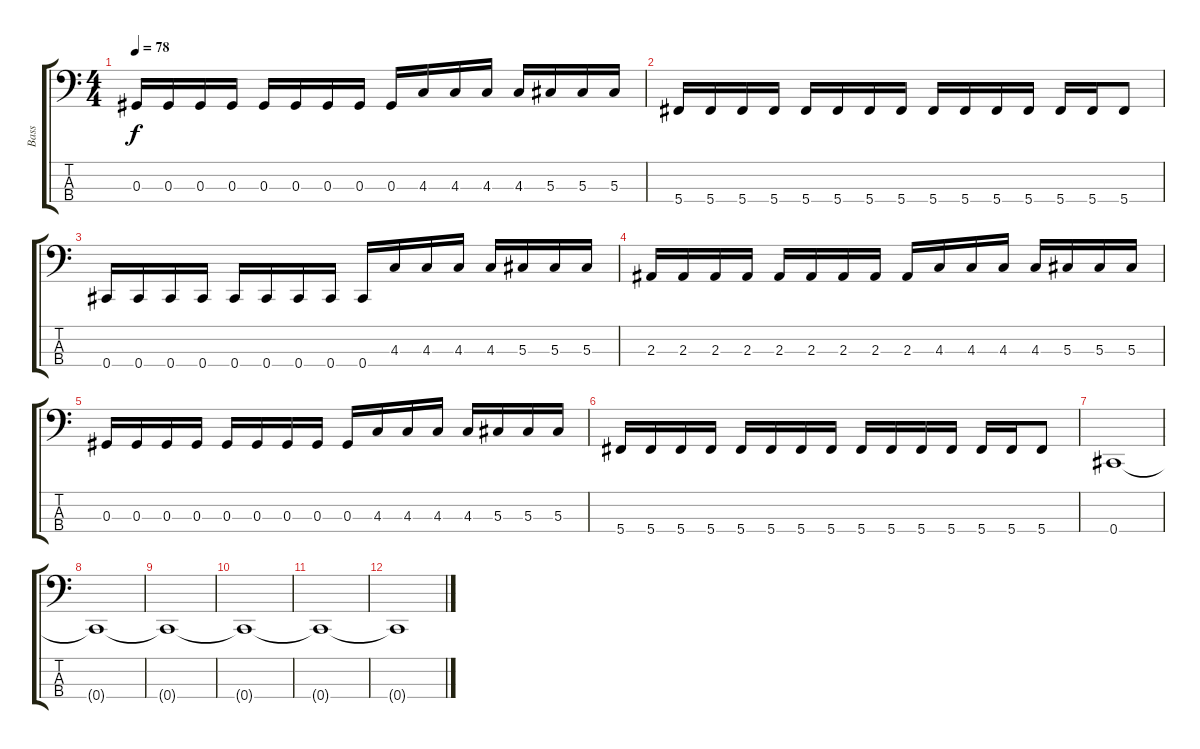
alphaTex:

\track ("Bass" "Bass") {instrument acousticguitarnylon}
\staff {score tabs}
\tuning (Gb2 Db2 Ab1 Db1) {hide}
\ts (4 4)
\tempo 78
\clef f4
\ks c
0.3.16{dy f} 0.3.16 0.3.16 0.3.16 0.3.16 0.3.16 0.3.16 0.3.16 0.3.16 4.3.16 4.3.16 4.3.16 4.3.16 5.3.16 5.3.16 5.3.16 |
5.4.16 5.4.16 5.4.16 5.4.16 5.4.16 5.4.16 5.4.16 5.4.16 5.4.16 5.4.16 5.4.16 5.4.16 5.4.16 5.4.16 5.4.8 |
0.4.16 0.4.16 0.4.16 0.4.16 0.4.16 0.4.16 0.4.16 0.4.16 0.4.16 4.3.16 4.3.16 4.3.16 4.3.16 5.3.16 5.3.16 5.3.16 |
2.3.16 2.3.16 2.3.16 2.3.16 2.3.16 2.3.16 2.3.16 2.3.16 2.3.16 4.3.16 4.3.16 4.3.16 4.3.16 5.3.16 5.3.16 5.3.16 |
0.3.16 0.3.16 0.3.16 0.3.16 0.3.16 0.3.16 0.3.16 0.3.16 0.3.16 4.3.16 4.3.16 4.3.16 4.3.16 5.3.16 5.3.16 5.3.16 |
5.4.16 5.4.16 5.4.16 5.4.16 5.4.16 5.4.16 5.4.16 5.4.16 5.4.16 5.4.16 5.4.16 5.4.16 5.4.16 5.4.16 5.4.8 |
0.4.1 |
0.4{t}.1 |
0.4{t}.1 |
0.4{t}.1 |
0.4{t}.1 |
0.4{t}.1
